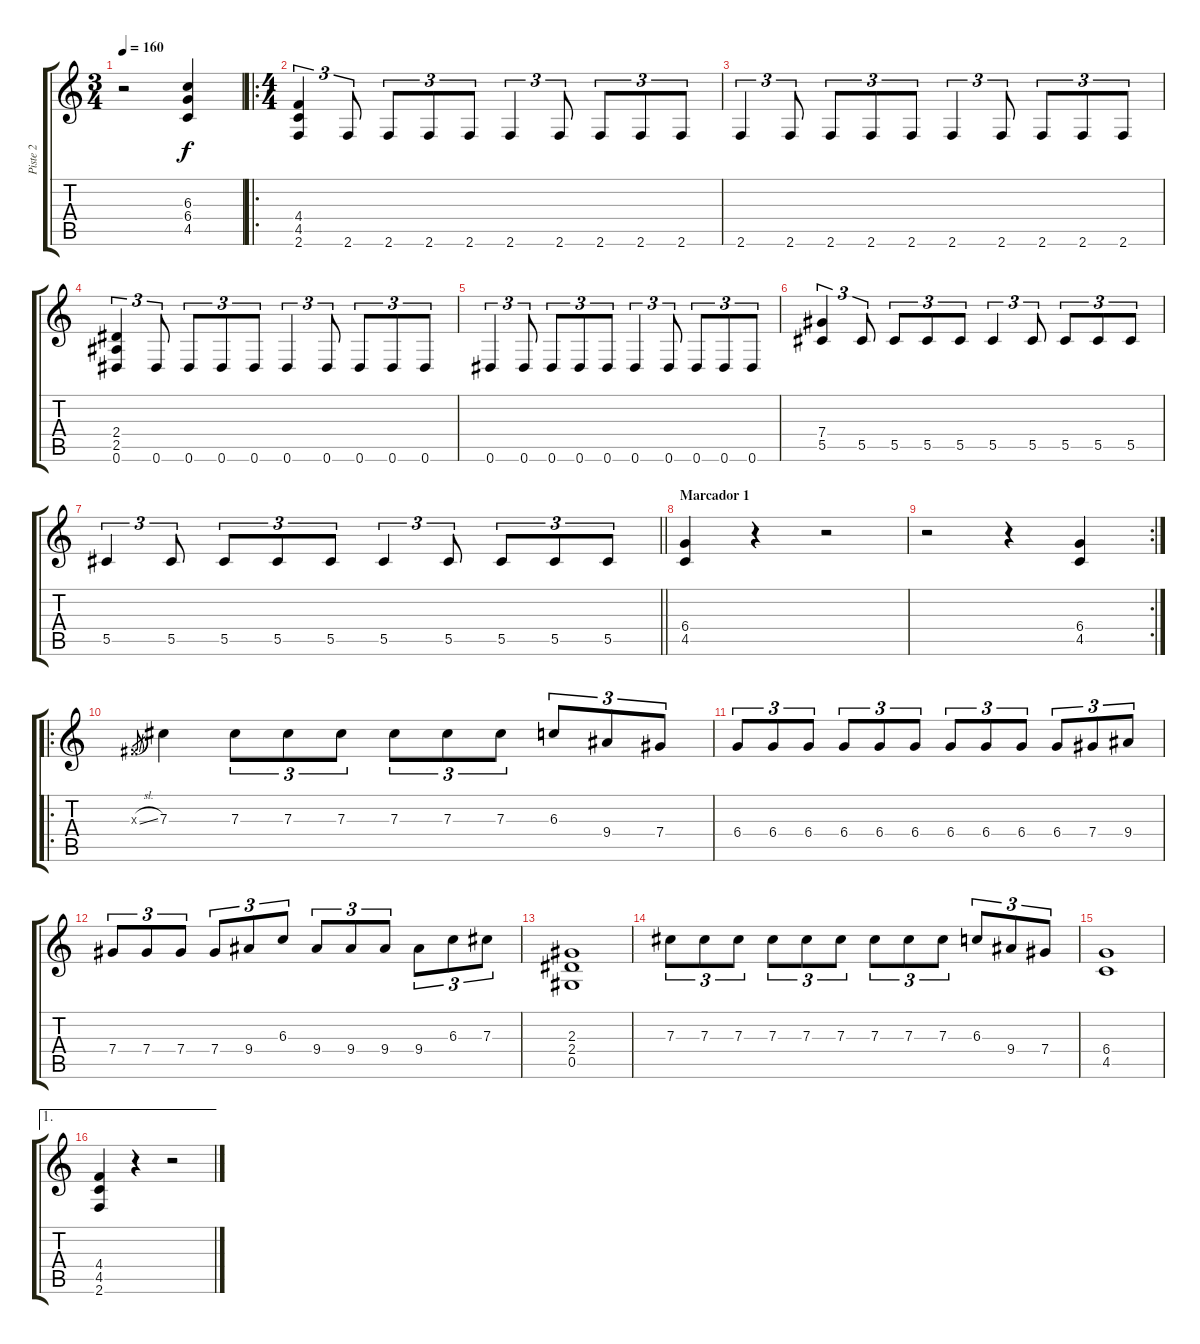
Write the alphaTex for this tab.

\track ("Piste 2" "Piste 2") {instrument distortionguitar}
\staff {score tabs}
\tuning (Eb4 Bb3 Gb3 Db3 Ab2 Eb2) {hide}
\ts (3 4)
\tempo 160
\clef g2
\ks c
r.2{dy f} (6.3 6.4 4.5).4 |
\ro
\ts (4 4)
(4.4 4.5 2.6).4{tu (3 2)} 2.6.8{tu (3 2)} 2.6.8{tu (3 2)} 2.6.8{tu (3 2)} 2.6.8{tu (3 2)} 2.6.4{tu (3 2)} 2.6.8{tu (3 2)} 2.6.8{tu (3 2)} 2.6.8{tu (3 2)} 2.6.8{tu (3 2)} |
2.6.4{tu (3 2)} 2.6.8{tu (3 2)} 2.6.8{tu (3 2)} 2.6.8{tu (3 2)} 2.6.8{tu (3 2)} 2.6.4{tu (3 2)} 2.6.8{tu (3 2)} 2.6.8{tu (3 2)} 2.6.8{tu (3 2)} 2.6.8{tu (3 2)} |
(2.4 2.5 0.6).4{tu (3 2)} 0.6.8{tu (3 2)} 0.6.8{tu (3 2)} 0.6.8{tu (3 2)} 0.6.8{tu (3 2)} 0.6.4{tu (3 2)} 0.6.8{tu (3 2)} 0.6.8{tu (3 2)} 0.6.8{tu (3 2)} 0.6.8{tu (3 2)} |
0.6.4{tu (3 2)} 0.6.8{tu (3 2)} 0.6.8{tu (3 2)} 0.6.8{tu (3 2)} 0.6.8{tu (3 2)} 0.6.4{tu (3 2)} 0.6.8{tu (3 2)} 0.6.8{tu (3 2)} 0.6.8{tu (3 2)} 0.6.8{tu (3 2)} |
(7.4 5.5).4{tu (3 2)} 5.5.8{tu (3 2)} 5.5.8{tu (3 2)} 5.5.8{tu (3 2)} 5.5.8{tu (3 2)} 5.5.4{tu (3 2)} 5.5.8{tu (3 2)} 5.5.8{tu (3 2)} 5.5.8{tu (3 2)} 5.5.8{tu (3 2)} |
\barLineRight lightlight
5.5.4{tu (3 2)} 5.5.8{tu (3 2)} 5.5.8{tu (3 2)} 5.5.8{tu (3 2)} 5.5.8{tu (3 2)} 5.5.4{tu (3 2)} 5.5.8{tu (3 2)} 5.5.8{tu (3 2)} 5.5.8{tu (3 2)} 5.5.8{tu (3 2)} |
\section ("" "Marcador 1")
(6.4 4.5).4 r.4 r.2 |
\rc 2
r.2 r.4 (6.4 4.5).4 |
\ro
0.3{sl x}.8{gr} 7.3.4 7.3.8{tu (3 2)} 7.3.8{tu (3 2)} 7.3.8{tu (3 2)} 7.3.8{tu (3 2)} 7.3.8{tu (3 2)} 7.3.8{tu (3 2)} 6.3.8{tu (3 2)} 9.4.8{tu (3 2)} 7.4.8{tu (3 2)} |
6.4.8{tu (3 2)} 6.4.8{tu (3 2)} 6.4.8{tu (3 2)} 6.4.8{tu (3 2)} 6.4.8{tu (3 2)} 6.4.8{tu (3 2)} 6.4.8{tu (3 2)} 6.4.8{tu (3 2)} 6.4.8{tu (3 2)} 6.4.8{tu (3 2)} 7.4.8{tu (3 2)} 9.4.8{tu (3 2)} |
7.4.8{tu (3 2)} 7.4.8{tu (3 2)} 7.4.8{tu (3 2)} 7.4.8{tu (3 2)} 9.4.8{tu (3 2)} 6.3.8{tu (3 2)} 9.4.8{tu (3 2)} 9.4.8{tu (3 2)} 9.4.8{tu (3 2)} 9.4.8{tu (3 2)} 6.3.8{tu (3 2)} 7.3.8{tu (3 2)} |
(2.3 2.4 0.5).1 |
7.3.8{tu (3 2)} 7.3.8{tu (3 2)} 7.3.8{tu (3 2)} 7.3.8{tu (3 2)} 7.3.8{tu (3 2)} 7.3.8{tu (3 2)} 7.3.8{tu (3 2)} 7.3.8{tu (3 2)} 7.3.8{tu (3 2)} 6.3.8{tu (3 2)} 9.4.8{tu (3 2)} 7.4.8{tu (3 2)} |
(6.4 4.5).1 |
\ae 1
(4.4 4.5 2.6).4 r.4 r.2
